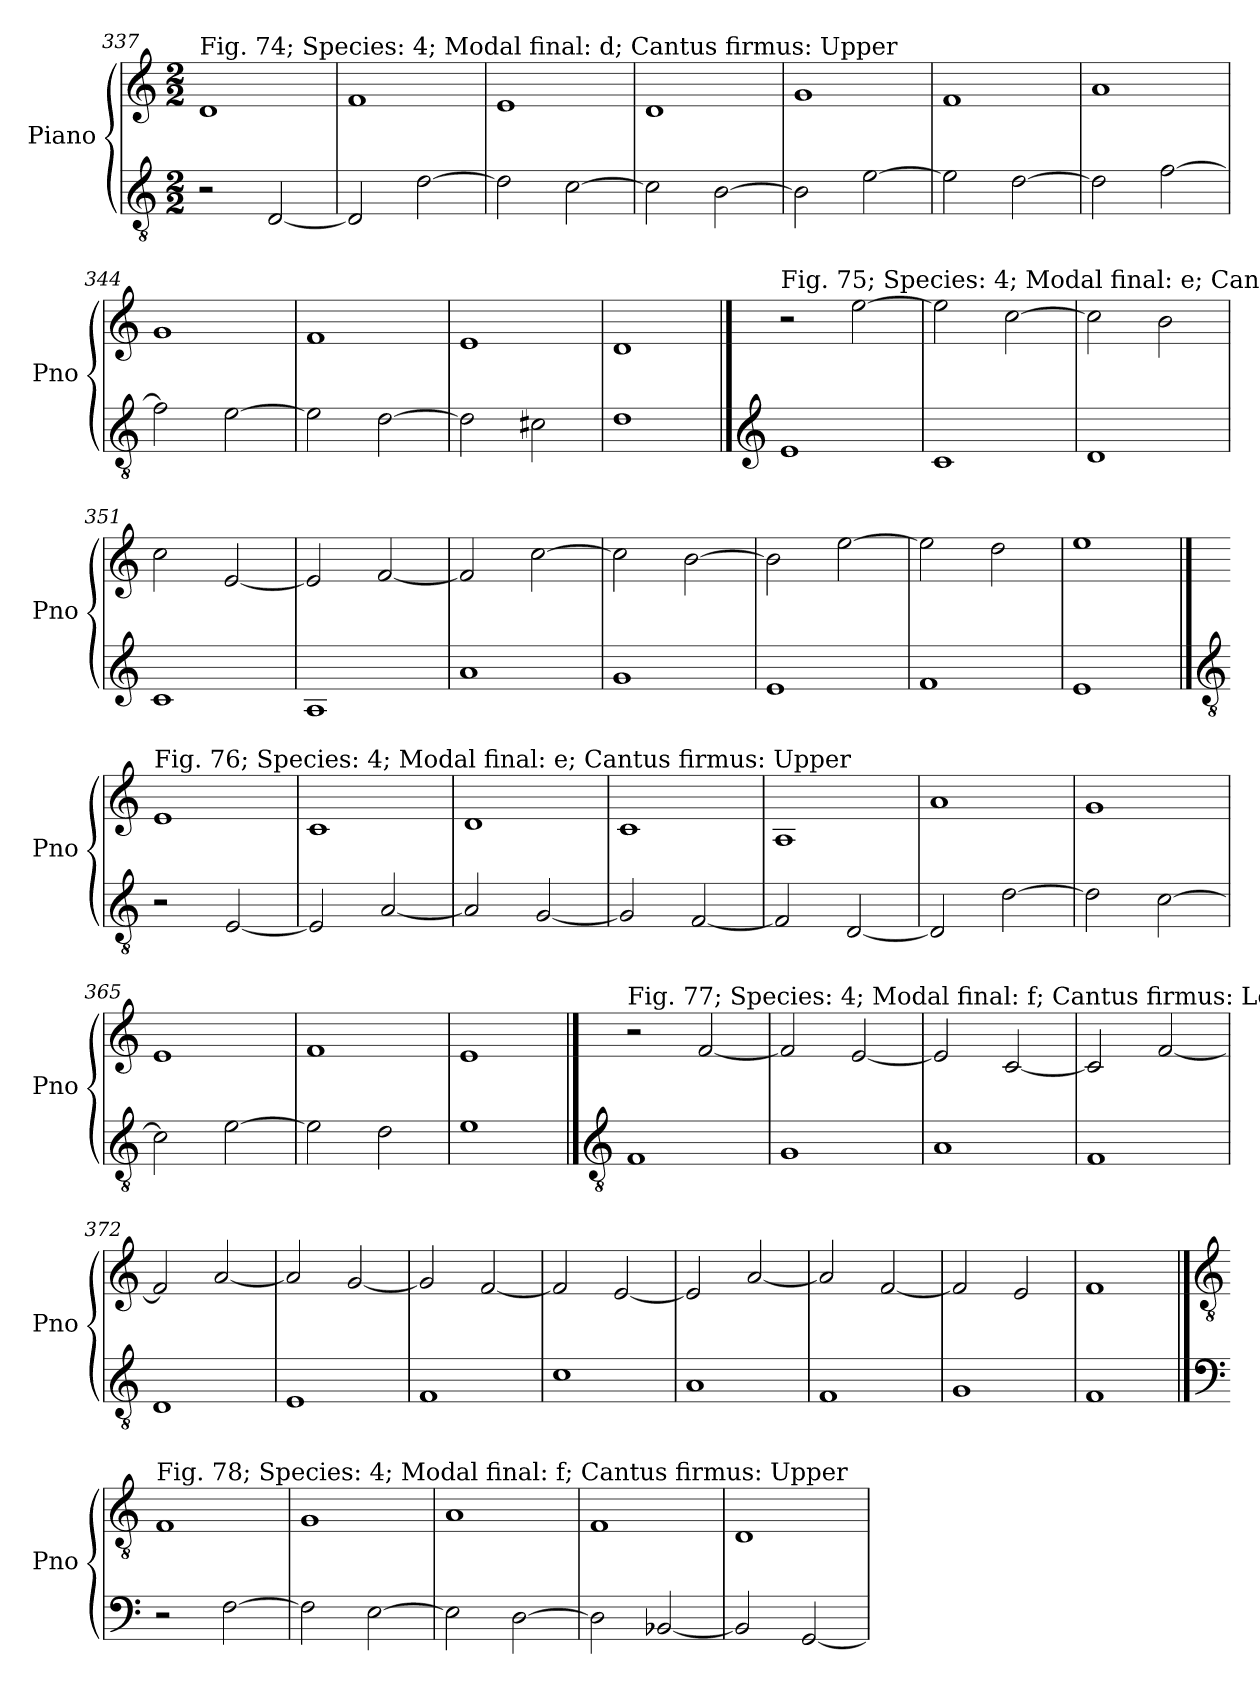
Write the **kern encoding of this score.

**kern	**kern
*part2	*part1
*staff2	*staff1
*I"Piano	*I"Piano
*I'Pno	*I'Pno
!!LO:LB:g=z
*clefGv2	*clefG2
*k[]	*k[]
*M2/2	*M2/2
=337	=337
!	!LO:TX:a:t=Fig. 74; Species&colon; 4; Modal final&colon; d; Cantus firmus&colon; Upper
2r	1d
[2D/	.
=338	=338
2D/]	1f
[2d\	.
=339	=339
2d\]	1e
[2c\	.
=340	=340
2c\]	1d
[2B\	.
=341	=341
2B\]	1g
[2e\	.
=342	=342
2e\]	1f
[2d\	.
=343	=343
2d\]	1a
[2f\	.
=344	=344
2f\]	1g
[2e\	.
=345	=345
2e\]	1f
[2d\	.
=346	=346
2d\]	1e
2c#X\	.
=347	=347
1d	1d
!!LO:LB:g=z
==348	==348
*clefG2	*
!	!LO:TX:a:t=Fig. 75; Species&colon; 4; Modal final&colon; e; Cantus firmus&colon; Lower
1e	2r
.	[2ee\
=349	=349
1c	2ee\]
.	[2cc\
=350	=350
1d	2cc\]
.	2b\
=351	=351
1c	2cc\
.	[2e/
=352	=352
1A	2e/]
.	[2f/
=353	=353
1a	2f/]
.	[2cc\
=354	=354
1g	2cc\]
.	[2b\
=355	=355
1e	2b\]
.	[2ee\
=356	=356
1f	2ee\]
.	2dd\
=357	=357
1e	1ee
!!LO:LB:g=z
==358	==358
*clefGv2	*
!	!LO:TX:a:t=Fig. 76; Species&colon; 4; Modal final&colon; e; Cantus firmus&colon; Upper
2r	1e
[2E/	.
=359	=359
2E/]	1c
[2A/	.
=360	=360
2A/]	1d
[2G/	.
=361	=361
2G/]	1c
[2F/	.
=362	=362
2F/]	1A
[2D/	.
=363	=363
2D/]	1a
[2d\	.
=364	=364
2d\]	1g
[2c\	.
=365	=365
2c\]	1e
[2e\	.
=366	=366
2e\]	1f
2d\	.
=367	=367
1e	1e
!!LO:LB:g=z
==368	==368
*clefGv2	*
!	!LO:TX:a:t=Fig. 77; Species&colon; 4; Modal final&colon; f; Cantus firmus&colon; Lower
1F	2r
.	[2f/
=369	=369
1G	2f/]
.	[2e/
=370	=370
1A	2e/]
.	[2c/
=371	=371
1F	2c/]
.	[2f/
=372	=372
1D	2f/]
.	[2a/
=373	=373
1E	2a/]
.	[2g/
!!LO:LB:g=z
=374	=374
1F	2g/]
.	[2f/
=375	=375
1c	2f/]
.	[2e/
=376	=376
1A	2e/]
.	[2a/
=377	=377
1F	2a/]
.	[2f/
=378	=378
1G	2f/]
.	2e/
=379	=379
1F	1f
!!LO:PB:g=z
==380	==380
*clefF4	*clefGv2
!	!LO:TX:a:t=Fig. 78; Species&colon; 4; Modal final&colon; f; Cantus firmus&colon; Upper
2r	1F
[2F\	.
=381	=381
2F\]	1G
[2E\	.
=382	=382
2E\]	1A
[2D\	.
=383	=383
2D\]	1F
[2BB-X/	.
=384	=384
2BB-/]	1D
[2GG/	.
=	=
*-	*-
